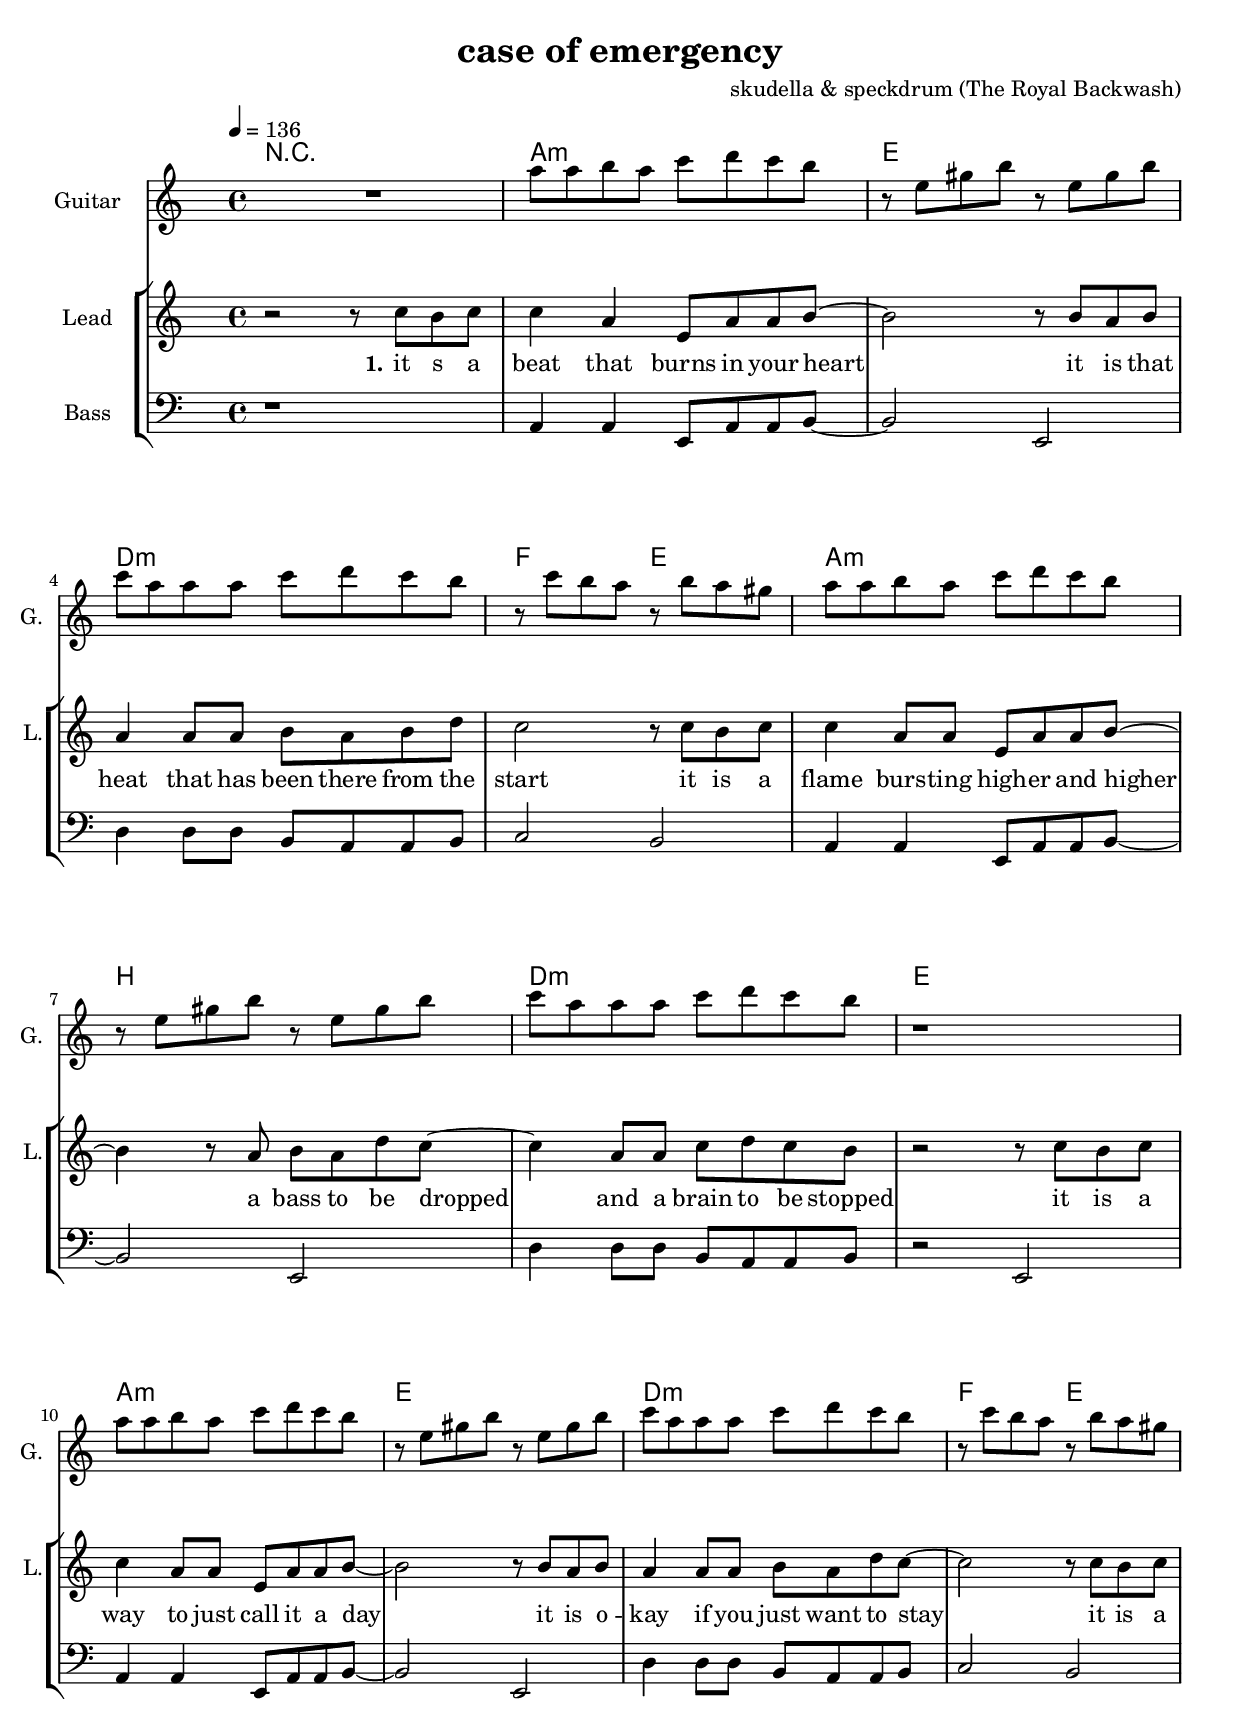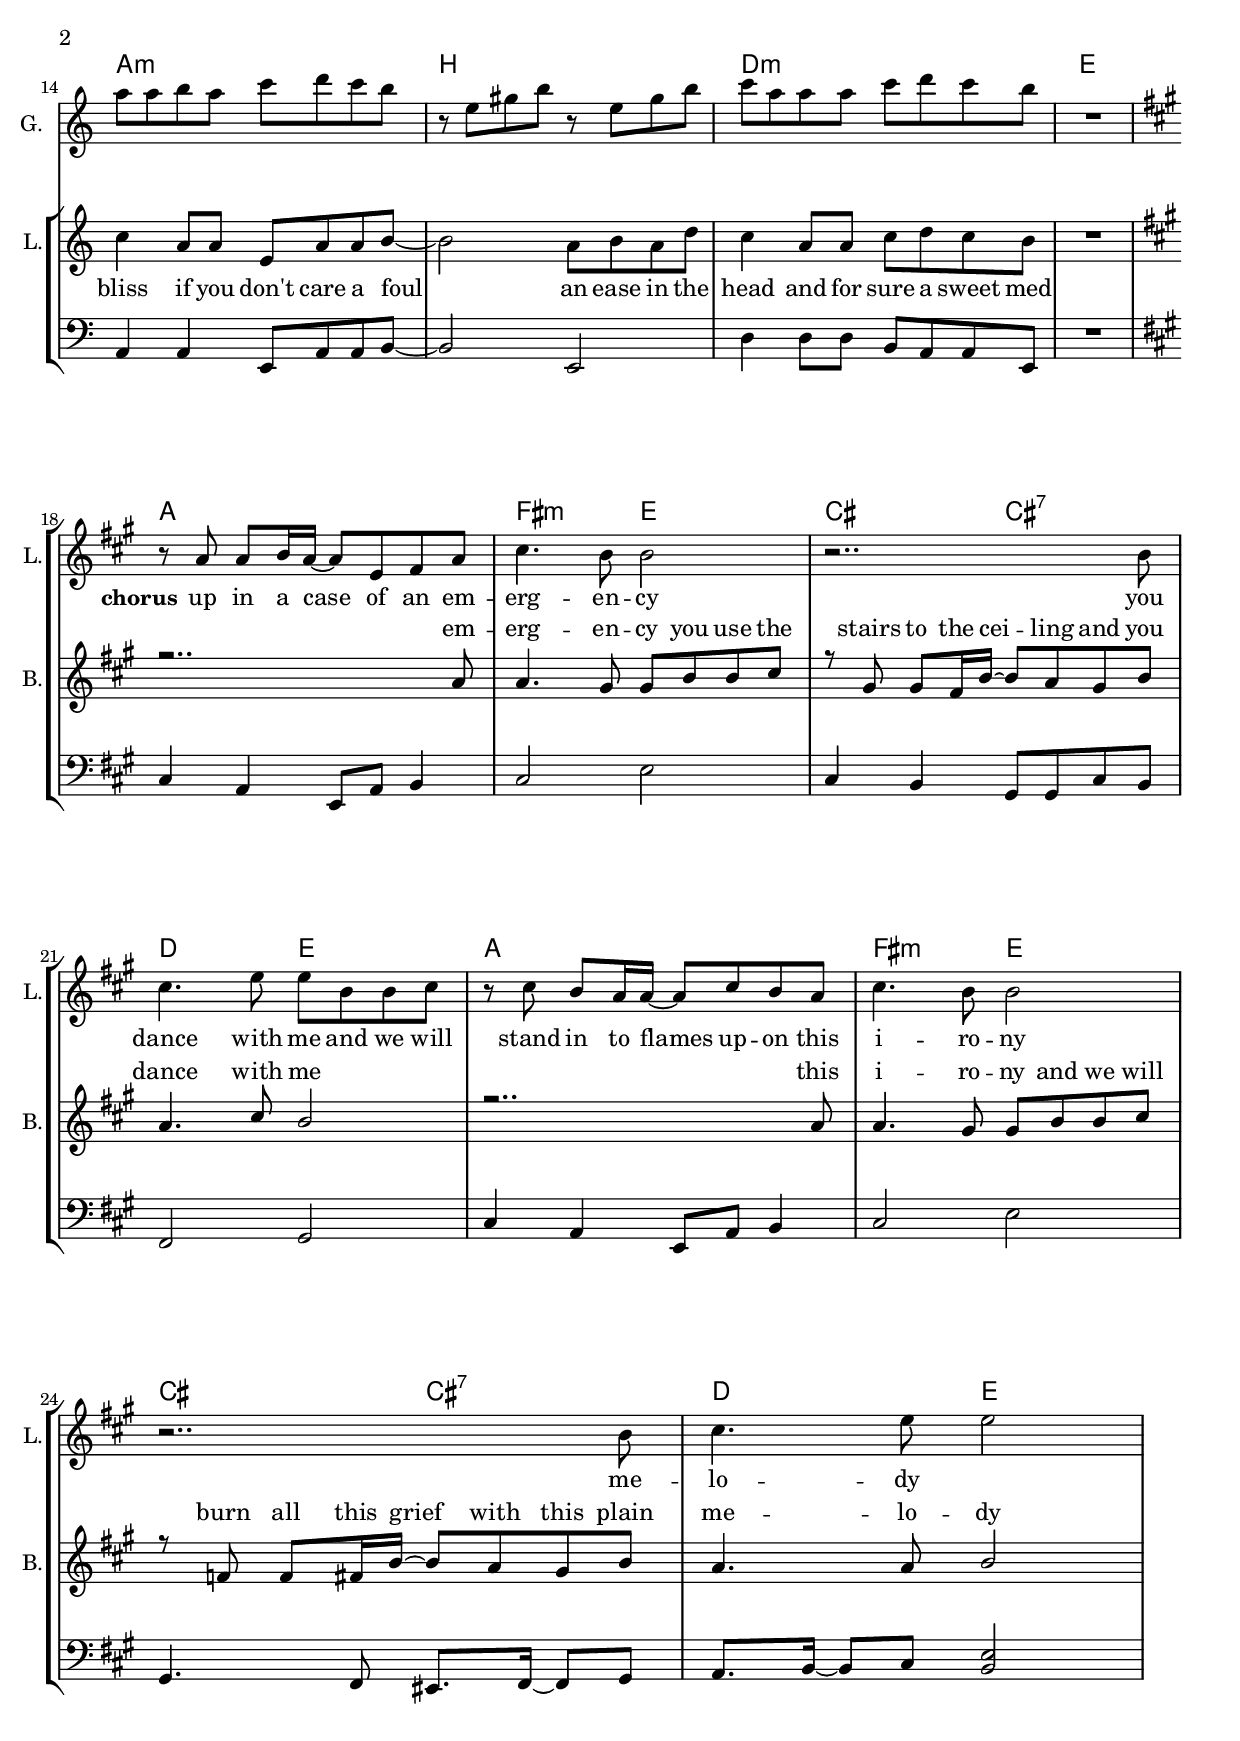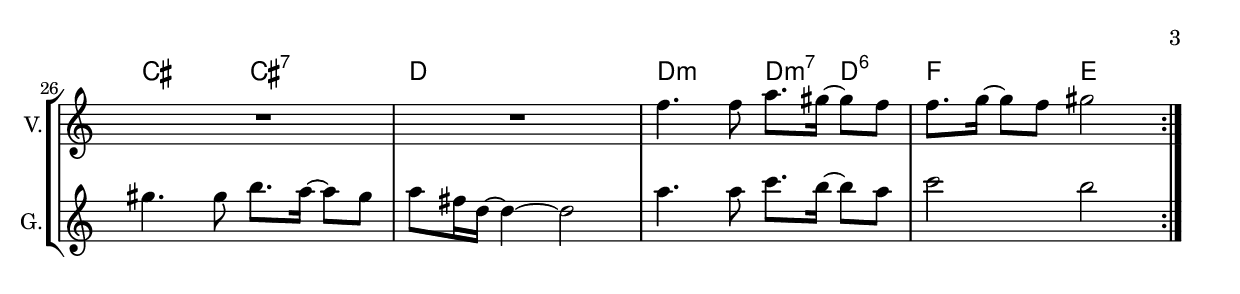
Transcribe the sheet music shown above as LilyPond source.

\version "2.16.2"

\header {
  title = "case of emergency"
  composer = "skudella & speckdrum (The Royal Backwash)"

}

global = {
  \key c \minor
  \time 4/4
  \tempo 4 = 136
}

harmonies = \chordmode {
  \germanChords
 R1
 c1:m g1 f1:m as2 g2
 c1:m d1 f1:m g1
 c1:m g1 f1:m as2 g2
 c1:m d1 f1:m g1

 c2 c2 a2:m g2
 e2 e2:7 f2 g2
 c2 c2 a2:m g2
 e2 e2:7 f2 g2


 e2 e2:7 f2 f2
 f2:m f4:m7 f4:6 as2 g2
}

violinMusic = \relative c'' {
 R1*17
 \break
 \key c \major
 R1*8
   \break
  \key c \minor
 R2*4
 as'4. as8
 c8. b16~b8 as8
 as8. bes16~bes8 as8
 b2
\bar ":|."
}

leadGuitarMusic = \relative c'' {
   R1
  %d8 d8 f8 d8 f8 bes8 f8 d8 
  %r8 bes'8 f8 d8 r8 g8g es8 c8 
  %g8 g8 c8 g8 bes8 as8 f8 as8
  %r8 bes8 ges8 f8 r8 c8 d8 es8
  c8 c8 d8 c8 es8 f8 es8 d8 
  r8 g,8 b8 d8 r8 g,8 b8 d8
  es8 c8 c8 c8 es8 f8 es8 d8
  r8 es8 d8 c8 r8 d8 c8 b8
  c8 c8 d8 c8 es8 f8 es8 d8 
  r8 g,8 b8 d8 r8 g,8 b8 d8
  es8 c8 c8 c8 es8 f8 es8 d8
  r1
  c8 c8 d8 c8 es8 f8 es8 d8 
  r8 g,8 b8 d8 r8 g,8 b8 d8
  es8 c8 c8 c8 es8 f8 es8 d8
  r8 es8 d8 c8 r8 d8 c8 b8
  c8 c8 d8 c8 es8 f8 es8 d8 
  r8 g,8 b8 d8 r8 g,8 b8 d8
  es8 c8 c8 c8 es8 f8 es8 d8
  R1
  \break
  \key c \major
  R1*8
  \break
  \key c \minor
  b4. b8 
  d8. c16~c8 b8 
  c8 a16 f16~f4~
  f2
  c'4. c8 
  es8. d16~d8 c8
  es2
  d2
\bar ":|."
}

trumpetoneVerseMusic = \relative c'' {

}

trumpetonePreChorusMusic = \relative c'' {
}

trumpetoneChorusMusic = \relative c'' {
}

trumpetoneBridgeMusic = \relative c'' {
}

trumpettwoVerseMusic = \relative c'' {
}

trumpettwoPreChrousMusic = \relative c'' {

}

trumpettwoChorusMusic = \relative c'' {

}

leadMusicverse = \relative c''{
 r2 r8 es8 d8 es8
 es4 c4 g8 c8 c8 d8~
 d2 r8 d8 c8 d8
 c4 c8 c8 d8 c8 d8 f8
 es2 r8 es8 d8 es8
 es4 c8 c8 g8 c8 c8 d8~
 d4 r8 c8 d8 c8 f8 es8~
 es4 c8 c8 es8 f8 es8 d8 
 r2 r8 es8 d8 es8
 es4 c8 c8 g8 c8 c8 d8~
 d2 r8 d8 c8 d8
 c4 c8 c8 d8 c8 f8 es8~
 es2 r8 es8 d8 es8
 es4 c8 c8 g8 c8 c8 d8~
 d2 c8 d8 c8 f8
 es4 c8 c8 es8 f8 es8 d8
 R1
 \break
 \key c \major
}

leadMusicprechorus = \relative c'{
 
}

leadMusicchorus = \relative c''{
 r8 c8 c8 d16 c16~
 c8 g8 a8 c8
 e4. d8
 d2 
 r2.. d8 
 e4. g8
 g8 d d e
 r8 e8 d8 c16 c16~
 c8 e8 d8 c8
 e4. d8
 d2
 r2.. d8 
 e4. g8
 g2 
}

leadMusicBridge = \relative c''{

}

leadWordsOne = \lyricmode { 
\set stanza = "1." 
it s a beat that burns in your heart
it is that heat that has been there from the start
it is a flame burs -- ting high -- er and higher
a bass to be dropped and a brain to be stopped

it is a way to just call it a day
it is o -- kay if you just want to stay
it is a bliss if you don't care a foul
an ease in the head and for sure a sweet med
}


leadWordsChorus = \lyricmode {
\set stanza = "chorus"
up in a case of an em -- erg -- en -- cy
 you dance with me and we will
stand in to flames up -- on this i -- ro -- ny
 me -- lo -- dy

}

leadWordsBridge = \lyricmode {
%\set stanza = "bridge"

}

leadWordsTwo = \lyricmode { 
\set stanza = "2." 

}

leadWordsThree = \lyricmode {
\set stanza = "3." 

}

leadWordsFour = \lyricmode {
\set stanza = "4." 

}
backingOneVerseMusic = \relative c'' {
R1*17
}

backingOneChorusMusic = \relative c'' {
 \break
 \key c \major
 r2.. c8
 c4. b8
 b8 d d e 
 r8 b8 b8 a16 d16~
 d8 c8 b8 d8 
 c4. e8
 d2
 r2.. c8
 c4. b8
 b d d e
 r8 as,8 as8 a16 d16~
 d8 c8 b8 d8 
 c4. c8
 d2
}

backingOneChorusWords = \lyricmode {
 em -- erg -- en -- cy
you use the stairs to the cei -- ling  and you dance with me
this i -- ro -- ny
and we will
burn all this grief with this plain me -- lo -- dy

}

backingTwoVerseMusic = \relative c' {
 
}

backingTwoChorusMusic = \relative c'' {

}

backingTwoChorusWords = \lyricmode {


}

derbassVerse = \relative c {
  \clef bass
  r1
  c4 c4 g8 c8 c8 d8~
  d2 g,2
  f'4 f8 f8 d8 c8 c8 d8
  es2 d2
  c4 c4 g8 c8 c8 d8~
  d2 g,2
  f'4 f8 f8 d8 c8 c8 d8
  r2 g,2
  c4 c4 g8 c8 c8 d8~
  d2 g,2
  f'4 f8 f8 d8 c8 c8 d8
  es2 d2
  c4 c4 g8 c8 c8 d8~
  d2 g,2
  f'4 f8 f8 d8 c8 c8 g8
  R1
  \break
  \key c \major
  e'4 c4
 g8 c8 d4
 e2
 g2 
 e4 d4
 b8 b8 e8 d8
 a2
 b2
 e4 c4
 g8 c8 d4
 e2
 g2 
 b,4. a8
 gis8. a16~a8 b8
 c8. d16~d8 e8
 <d g>2
}


\score {
  <<
    \new ChordNames {
      \set chordChanges = ##t
      \transpose c a, { \global \harmonies }
    }

    \new StaffGroup <<
    
      \new Staff = "Violin" {
        \set Staff.instrumentName = #"Violin"
        \set Staff.shortInstrumentName = #"V."
        \set Staff.midiInstrument = #"violin"
         \transpose c a, { \violinMusic }
      }
      \new Staff = "Guitar" {
        \set Staff.instrumentName = #"Guitar"
        \set Staff.shortInstrumentName = #"G."
        \set Staff.midiInstrument = #"overdriven guitar"
        \transpose c a { \global \leadGuitarMusic }
      }
        \new Staff = "Trumpets" <<
        \set Staff.instrumentName = #"Trumpets"
	\set Staff.shortInstrumentName = #"T."
        \set Staff.midiInstrument = #"trumpet"
        %\new Voice = "Trumpet1Verse" { \voiceOne << \transpose c c { \global \trumpetoneVerseMusic } >> }
        %\new Voice = "Trumpet1PreChorus" { \voiceOne << \transpose c c { \trumpetonePreChorusMusic } >> }
        %\new Voice = "Trumpet1Chorus" { \voiceOne << \transpose c c { \trumpetoneChorusMusic } >> }
        %\new Voice = "Trumpet1Bridge" { \voiceOne << \transpose c c { \trumpetoneBridgeMusic } >> }
	%\new Voice = "Trumpet2Verse" { \voiceTwo << \transpose c c { \global \trumpettwoVerseMusic } >> }      
	%\new Voice = "Trumpet2PreChorus" { \voiceTwo << \transpose c c {  \trumpettwoPreChrousMusic } >> }      
	%\new Voice = "Trumpet2Chorus" { \voiceTwo << \transpose c c { \trumpettwoChorusMusic } >> }      
        \new Voice = "Trumpet1" { \voiceOne << \transpose c c { \global \trumpetoneVerseMusic \trumpetonePreChorusMusic \trumpetoneChorusMusic \trumpetoneBridgeMusic} >> }
	\new Voice = "Trumpet2" { \voiceTwo << \transpose c c { \global \trumpettwoVerseMusic \trumpettwoPreChrousMusic \trumpettwoChorusMusic} >> }      
      >>
    >>  
    \new StaffGroup <<
      \new Staff = "lead" {
	\set Staff.instrumentName = #"Lead"
	\set Staff.shortInstrumentName = #"L."
        \set Staff.midiInstrument = #"voice oohs"
        \new Voice = "leadverse" { << \transpose c a, { \global \leadMusicverse } >> }
        \new Voice = "leadprechorus" { << \transpose c a, { \leadMusicprechorus } >> }
        \new Voice = "leadchorus" { << \transpose c a, { \leadMusicchorus } >> }
        \new Voice = "leadbridge" { << \transpose c a, { \leadMusicBridge } >> }
      }
      \new Lyrics \with { alignBelowContext = #"lead" }
      \lyricsto "leadbridge" \leadWordsBridge
      \new Lyrics \with { alignBelowContext = #"lead" }
      \lyricsto "leadchorus" \leadWordsChorus
      \new Lyrics \with { alignBelowContext = #"lead" }
      \lyricsto "leadverse" \leadWordsFour
      \new Lyrics \with { alignBelowContext = #"lead" }
      \lyricsto "leadverse" \leadWordsThree
      \new Lyrics \with { alignBelowContext = #"lead" }
      \lyricsto "leadverse" \leadWordsTwo
      \new Lyrics \with { alignBelowContext = #"lead" }
      \lyricsto "leadverse" \leadWordsOne
      
     
      % we could remove the line about this with the line below, since
      % we want the alto lyrics to be below the alto Voice anyway.
      % \new Lyrics \lyricsto "altos" \altoWords

       \new Staff = "backing" <<
 	  \clef backingTwo
 	\set Staff.instrumentName = #"Backing"
 	\set Staff.shortInstrumentName = #"B."
         \set Staff.midiInstrument = #"voice oohs"
 	\new Voice = "backingOnes" { \voiceOne << \transpose c a, { \global \backingOneVerseMusic \backingOneChorusMusic } >> }
 	\new Voice = "backingTwoes" { \voiceTwo << \transpose c a, { \global \backingTwoVerseMusic \backingTwoChorusMusic } >> }
 
       >>
       \new Lyrics \with { alignAboveContext = #"backing" }
       \lyricsto "backingOnes" \backingOneChorusWords
       \new Lyrics \with { alignBelowContext = #"backing" }
       \lyricsto "backingTwoes" \backingTwoChorusWords
      
      \new Staff = "Staff_bass" {
        \set Staff.instrumentName = #"Bass"
        \set Staff.midiInstrument = #"electric bass (pick)"
        %\set Staff.midiInstrument = #"distorted guitar"
        \transpose c a, { \global \derbassVerse }
      }      % again, we could replace the line above this with the line below.
      % \new Lyrics \lyricsto "backingTwoes" \backingTwoWords
    >>
  >>
  \midi {}
  \layout {
    \context {
      \Staff \RemoveEmptyStaves
      \override VerticalAxisGroup #'remove-first = ##t
    }
  }
}

#(set-global-staff-size 19)

\paper {
  page-count = #3
  
}
